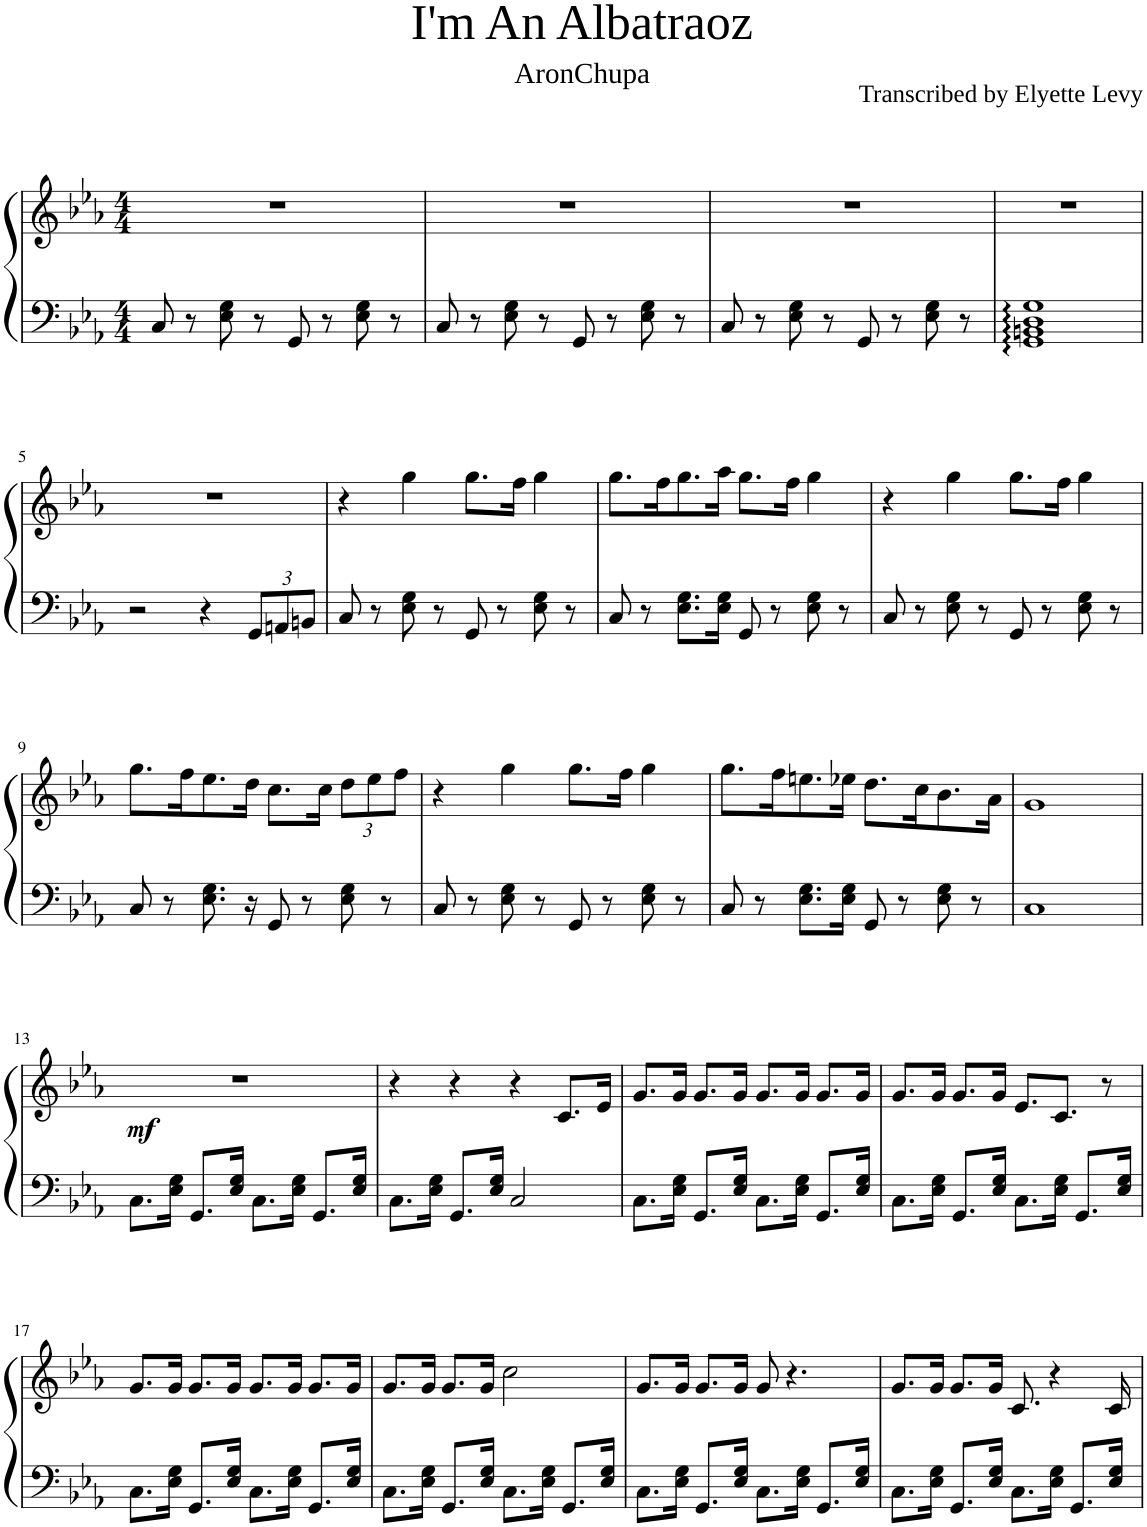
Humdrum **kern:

**kern	**kern	**dynam
*part1	*part1	*part1
*staff2	*staff1	*staff1/2
*I"Piano	*	*
*I'Pno	*	*
*clefF4	*clefG2	*
*k[b-e-a-]	*k[b-e-a-]	*
*M4/4	*M4/4	*
=1	=1	=1
8C/	1r	.
8r	.	.
8E-\ 8G\	.	.
8r	.	.
8GG/	.	.
8r	.	.
8E-\ 8G\	.	.
8r	.	.
=2	=2	=2
8C/	1r	.
8r	.	.
8E-\ 8G\	.	.
8r	.	.
8GG/	.	.
8r	.	.
8E-\ 8G\	.	.
8r	.	.
=3	=3	=3
8C/	1r	.
8r	.	.
8E-\ 8G\	.	.
8r	.	.
8GG/	.	.
8r	.	.
8E-\ 8G\	.	.
8r	.	.
=4	=4	=4
1GG: 1BBn: 1D: 1G:	1r	.
!!LO:LB:g=z
=5	=5	=5
2r	1r	.
4r	.	.
*Xbrackettup	*	*
12GG/L	.	.
12AAn/	.	.
12BBn/J	.	.
=6	=6	=6
8C/	4r	.
8r	.	.
8E-\ 8G\	4gg\	.
8r	.	.
8GG/	8.gg\L	.
8r	.	.
.	16ff\Jk	.
8E-\ 8G\	4gg\	.
8r	.	.
=7	=7	=7
8C/	8.gg\L	.
8r	.	.
.	16ff\K	.
8.E-\ 8.G\L	8.gg\	.
16E-\ 16G\Jk	16aa-\Jk	.
8GG/	8.gg\L	.
8r	.	.
.	16ff\Jk	.
8E-\ 8G\	4gg\	.
8r	.	.
=8	=8	=8
8C/	4r	.
8r	.	.
8E-\ 8G\	4gg\	.
8r	.	.
8GG/	8.gg\L	.
8r	.	.
.	16ff\Jk	.
8E-\ 8G\	4gg\	.
8r	.	.
!!LO:LB:g=z
=9	=9	=9
8C/	8.gg\L	.
8r	.	.
.	16ff\K	.
8.E-\ 8.G\	8.ee-\	.
16r	16dd\Jk	.
8GG/	8.cc\L	.
8r	.	.
.	16cc\Jk	.
*	*Xbrackettup	*
8E-\ 8G\	12dd\L	.
.	12ee-\	.
8r	.	.
.	12ff\J	.
=10	=10	=10
8C/	4r	.
8r	.	.
8E-\ 8G\	4gg\	.
8r	.	.
8GG/	8.gg\L	.
8r	.	.
.	16ff\Jk	.
8E-\ 8G\	4gg\	.
8r	.	.
=11	=11	=11
8C/	8.gg\L	.
8r	.	.
.	16ff\K	.
8.E-\ 8.G\L	8.een\	.
16E-\ 16G\Jk	16ee-X\Jk	.
8GG/	8.dd\L	.
8r	.	.
.	16cc\K	.
8E-\ 8G\	8.b-\	.
8r	.	.
.	16a-\Jk	.
=12	=12	=12
1C	1g	.
!!LO:LB:g=z
=13	=13	=13
!	!	!LO:DY:b
8.C\L	1r	mf
16E-\ 16G\Jk	.	.
8.GG/L	.	.
16E-/ 16G/Jk	.	.
8.C\L	.	.
16E-\ 16G\Jk	.	.
8.GG/L	.	.
16E-/ 16G/Jk	.	.
=14	=14	=14
8.C\L	4r	.
16E-\ 16G\Jk	.	.
8.GG/L	4r	.
16E-/ 16G/Jk	.	.
2C/	4r	.
.	8.c/L	.
.	16e-/Jk	.
=15	=15	=15
8.C\L	8.g/L	.
16E-\ 16G\Jk	16g/Jk	.
8.GG/L	8.g/L	.
16E-/ 16G/Jk	16g/Jk	.
8.C\L	8.g/L	.
16E-\ 16G\Jk	16g/Jk	.
8.GG/L	8.g/L	.
16E-/ 16G/Jk	16g/Jk	.
=16	=16	=16
8.C\L	8.g/L	.
16E-\ 16G\Jk	16g/Jk	.
8.GG/L	8.g/L	.
16E-/ 16G/Jk	16g/Jk	.
8.C\L	8.e-/L	.
16E-\ 16G\Jk	8.c/J	.
8.GG/L	.	.
.	8r	.
16E-/ 16G/Jk	.	.
!!LO:LB:g=z
=17	=17	=17
8.C\L	8.g/L	.
16E-\ 16G\Jk	16g/Jk	.
8.GG/L	8.g/L	.
16E-/ 16G/Jk	16g/Jk	.
8.C\L	8.g/L	.
16E-\ 16G\Jk	16g/Jk	.
8.GG/L	8.g/L	.
16E-/ 16G/Jk	16g/Jk	.
=18	=18	=18
8.C\L	8.g/L	.
16E-\ 16G\Jk	16g/Jk	.
8.GG/L	8.g/L	.
16E-/ 16G/Jk	16g/Jk	.
8.C\L	2cc\	.
16E-\ 16G\Jk	.	.
8.GG/L	.	.
16E-/ 16G/Jk	.	.
=19	=19	=19
8.C\L	8.g/L	.
16E-\ 16G\Jk	16g/Jk	.
8.GG/L	8.g/L	.
16E-/ 16G/Jk	16g/Jk	.
8.C\L	8g/	.
.	4.r	.
16E-\ 16G\Jk	.	.
8.GG/L	.	.
16E-/ 16G/Jk	.	.
=20	=20	=20
8.C\L	8.g/L	.
16E-\ 16G\Jk	16g/Jk	.
8.GG/L	8.g/L	.
16E-/ 16G/Jk	16g/Jk	.
8.C\L	8.c/	.
16E-\ 16G\Jk	4r	.
8.GG/L	.	.
16E-/ 16G/Jk	16c/	.
=	=	=
*-	*-	*-
